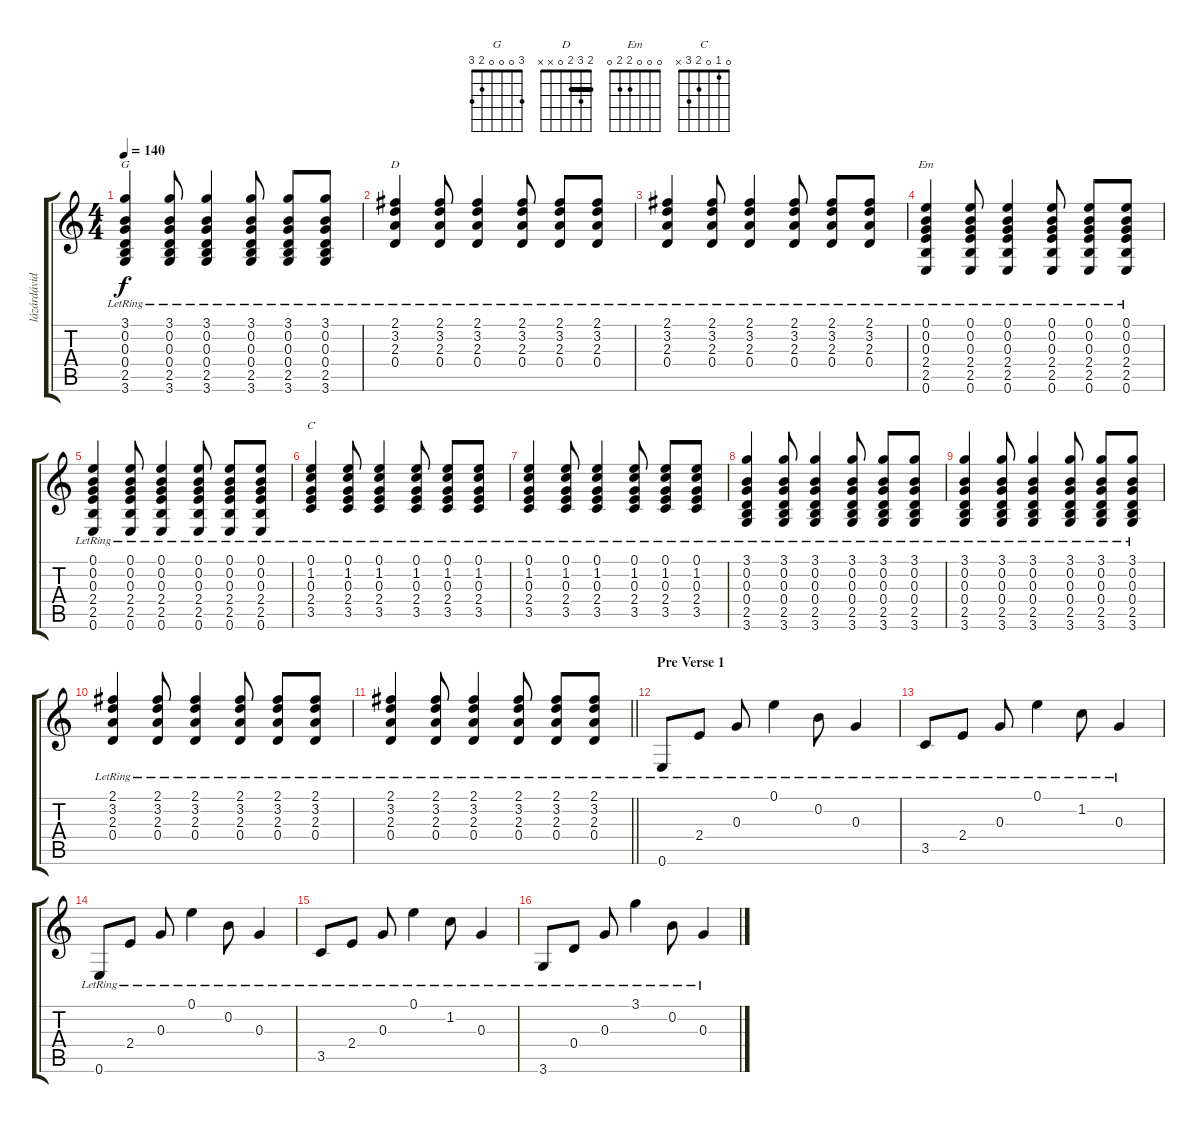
\track ("lázárdávid - Gitár 1" "lázárdávid") {instrument electricguitarclean}
\staff {score tabs}
\tuning (E4 B3 G3 D3 A2 E2) {hide}
\chord ("G" 3 0 0 0 2 3)
\chord ("D" 2 3 2 0 x x) {barre 2}
\chord ("Em" 0 0 0 2 2 0)
\chord ("C" 0 1 0 2 3 x)
\ts (4 4)
\tempo 140
\clef g2
\ks c
(3.1{lr} 0.2{lr} 0.3{lr} 0.4{lr} 2.5{lr} 3.6{lr}).4{ch "G" dy f} (3.1{lr} 0.2{lr} 0.3{lr} 0.4{lr} 2.5{lr} 3.6{lr}).8 (3.1{lr} 0.2{lr} 0.3{lr} 0.4{lr} 2.5{lr} 3.6{lr}).4 (3.1{lr} 0.2{lr} 0.3{lr} 0.4{lr} 2.5{lr} 3.6{lr}).8 (3.1{lr} 0.2{lr} 0.3{lr} 0.4{lr} 2.5{lr} 3.6{lr}).8 (3.1{lr} 0.2{lr} 0.3{lr} 0.4{lr} 2.5{lr} 3.6{lr}).8 |
(2.1{lr} 3.2{lr} 2.3{lr} 0.4{lr}).4{ch "D"} (2.1{lr} 3.2{lr} 2.3{lr} 0.4{lr}).8 (2.1{lr} 3.2{lr} 2.3{lr} 0.4{lr}).4 (2.1{lr} 3.2{lr} 2.3{lr} 0.4{lr}).8 (2.1{lr} 3.2{lr} 2.3{lr} 0.4{lr}).8 (2.1{lr} 3.2{lr} 2.3{lr} 0.4{lr}).8 |
(2.1{lr} 3.2{lr} 2.3{lr} 0.4{lr}).4 (2.1{lr} 3.2{lr} 2.3{lr} 0.4{lr}).8 (2.1{lr} 3.2{lr} 2.3{lr} 0.4{lr}).4 (2.1{lr} 3.2{lr} 2.3{lr} 0.4{lr}).8 (2.1{lr} 3.2{lr} 2.3{lr} 0.4{lr}).8 (2.1{lr} 3.2{lr} 2.3{lr} 0.4{lr}).8 |
(0.1{lr} 0.2{lr} 0.3{lr} 2.4{lr} 2.5{lr} 0.6{lr}).4{ch "Em"} (0.1{lr} 0.2{lr} 0.3{lr} 2.4{lr} 2.5{lr} 0.6{lr}).8 (0.1{lr} 0.2{lr} 0.3{lr} 2.4{lr} 2.5{lr} 0.6{lr}).4 (0.1{lr} 0.2{lr} 0.3{lr} 2.4{lr} 2.5{lr} 0.6{lr}).8 (0.1{lr} 0.2{lr} 0.3{lr} 2.4{lr} 2.5{lr} 0.6{lr}).8 (0.1{lr} 0.2{lr} 0.3{lr} 2.4{lr} 2.5{lr} 0.6{lr}).8 |
(0.1{lr} 0.2{lr} 0.3{lr} 2.4{lr} 2.5{lr} 0.6{lr}).4 (0.1{lr} 0.2{lr} 0.3{lr} 2.4{lr} 2.5{lr} 0.6{lr}).8 (0.1{lr} 0.2{lr} 0.3{lr} 2.4{lr} 2.5{lr} 0.6{lr}).4 (0.1{lr} 0.2{lr} 0.3{lr} 2.4{lr} 2.5{lr} 0.6{lr}).8 (0.1{lr} 0.2{lr} 0.3{lr} 2.4{lr} 2.5{lr} 0.6{lr}).8 (0.1{lr} 0.2{lr} 0.3{lr} 2.4{lr} 2.5{lr} 0.6{lr}).8 |
(0.1{lr} 1.2{lr} 0.3{lr} 2.4{lr} 3.5{lr}).4{ch "C"} (0.1{lr} 1.2{lr} 0.3{lr} 2.4{lr} 3.5{lr}).8 (0.1{lr} 1.2{lr} 0.3{lr} 2.4{lr} 3.5{lr}).4 (0.1{lr} 1.2{lr} 0.3{lr} 2.4{lr} 3.5{lr}).8 (0.1{lr} 1.2{lr} 0.3{lr} 2.4{lr} 3.5{lr}).8 (0.1{lr} 1.2{lr} 0.3{lr} 2.4{lr} 3.5{lr}).8 |
(0.1{lr} 1.2{lr} 0.3{lr} 2.4{lr} 3.5{lr}).4 (0.1{lr} 1.2{lr} 0.3{lr} 2.4{lr} 3.5{lr}).8 (0.1{lr} 1.2{lr} 0.3{lr} 2.4{lr} 3.5{lr}).4 (0.1{lr} 1.2{lr} 0.3{lr} 2.4{lr} 3.5{lr}).8 (0.1{lr} 1.2{lr} 0.3{lr} 2.4{lr} 3.5{lr}).8 (0.1{lr} 1.2{lr} 0.3{lr} 2.4{lr} 3.5{lr}).8 |
(3.1{lr} 0.2{lr} 0.3{lr} 0.4{lr} 2.5{lr} 3.6{lr}).4 (3.1{lr} 0.2{lr} 0.3{lr} 0.4{lr} 2.5{lr} 3.6{lr}).8 (3.1{lr} 0.2{lr} 0.3{lr} 0.4{lr} 2.5{lr} 3.6{lr}).4 (3.1{lr} 0.2{lr} 0.3{lr} 0.4{lr} 2.5{lr} 3.6{lr}).8 (3.1{lr} 0.2{lr} 0.3{lr} 0.4{lr} 2.5{lr} 3.6{lr}).8 (3.1{lr} 0.2{lr} 0.3{lr} 0.4{lr} 2.5{lr} 3.6{lr}).8 |
(3.1{lr} 0.2{lr} 0.3{lr} 0.4{lr} 2.5{lr} 3.6{lr}).4 (3.1{lr} 0.2{lr} 0.3{lr} 0.4{lr} 2.5{lr} 3.6{lr}).8 (3.1{lr} 0.2{lr} 0.3{lr} 0.4{lr} 2.5{lr} 3.6{lr}).4 (3.1{lr} 0.2{lr} 0.3{lr} 0.4{lr} 2.5{lr} 3.6{lr}).8 (3.1{lr} 0.2{lr} 0.3{lr} 0.4{lr} 2.5{lr} 3.6{lr}).8 (3.1{lr} 0.2{lr} 0.3{lr} 0.4{lr} 2.5{lr} 3.6{lr}).8 |
(2.1{lr} 3.2{lr} 2.3{lr} 0.4{lr}).4 (2.1{lr} 3.2{lr} 2.3{lr} 0.4{lr}).8 (2.1{lr} 3.2{lr} 2.3{lr} 0.4{lr}).4 (2.1{lr} 3.2{lr} 2.3{lr} 0.4{lr}).8 (2.1{lr} 3.2{lr} 2.3{lr} 0.4{lr}).8 (2.1{lr} 3.2{lr} 2.3{lr} 0.4{lr}).8 |
\barLineRight lightlight
(2.1{lr} 3.2{lr} 2.3{lr} 0.4{lr}).4 (2.1{lr} 3.2{lr} 2.3{lr} 0.4{lr}).8 (2.1{lr} 3.2{lr} 2.3{lr} 0.4{lr}).4 (2.1{lr} 3.2{lr} 2.3{lr} 0.4{lr}).8 (2.1{lr} 3.2{lr} 2.3{lr} 0.4{lr}).8 (2.1{lr} 3.2{lr} 2.3{lr} 0.4{lr}).8 |
\section ("" "Pre Verse 1")
0.6{lr}.8 2.4{lr}.8 0.3{lr}.8 0.1{lr}.4 0.2{lr}.8 0.3{lr}.4 |
3.5{lr}.8 2.4{lr}.8 0.3{lr}.8 0.1{lr}.4 1.2{lr}.8 0.3{lr}.4 |
0.6{lr}.8 2.4{lr}.8 0.3{lr}.8 0.1{lr}.4 0.2{lr}.8 0.3{lr}.4 |
3.5{lr}.8 2.4{lr}.8 0.3{lr}.8 0.1{lr}.4 1.2{lr}.8 0.3{lr}.4 |
3.6{lr}.8 0.4{lr}.8 0.3{lr}.8 3.1{lr}.4 0.2{lr}.8 0.3{lr}.4
